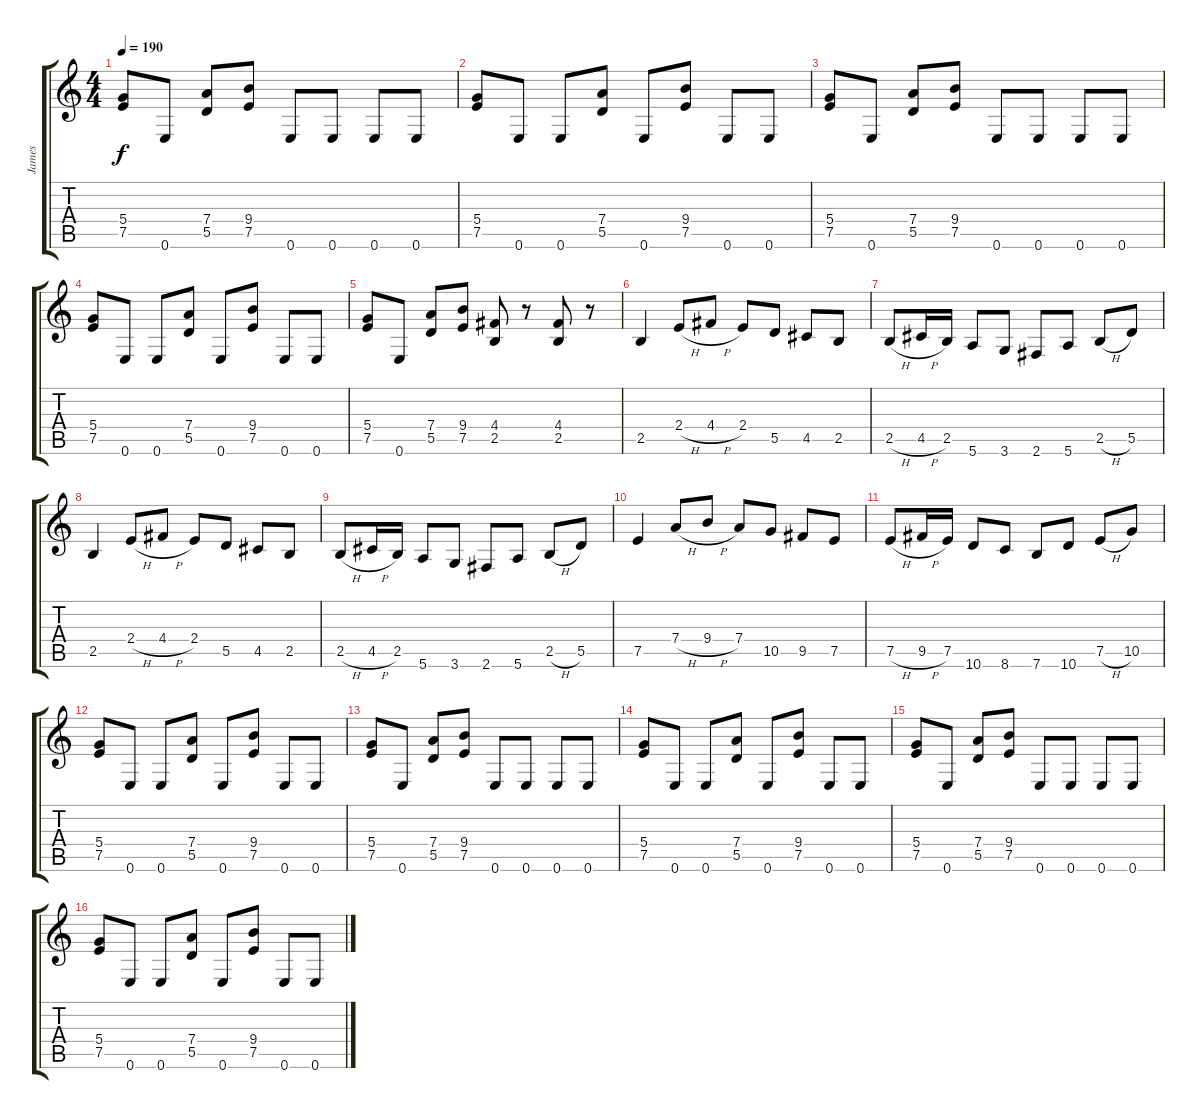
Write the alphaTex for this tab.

\track ("James" "James") {instrument distortionguitar}
\staff {score tabs}
\tuning (E4 B3 G3 D3 A2 E2) {hide}
\ts (4 4)
\tempo 190
\clef g2
\ks c
(5.4 7.5).8{dy f} 0.6.8 (7.4 5.5).8 (9.4 7.5).8 0.6.8 0.6.8 0.6.8 0.6.8 |
(5.4 7.5).8 0.6.8 0.6.8 (7.4 5.5).8 0.6.8 (9.4 7.5).8 0.6.8 0.6.8 |
(5.4 7.5).8 0.6.8 (7.4 5.5).8 (9.4 7.5).8 0.6.8 0.6.8 0.6.8 0.6.8 |
(5.4 7.5).8 0.6.8 0.6.8 (7.4 5.5).8 0.6.8 (9.4 7.5).8 0.6.8 0.6.8 |
(5.4 7.5).8 0.6.8 (7.4 5.5).8 (9.4 7.5).8 (4.4 2.5).8 r.8 (4.4 2.5).8 r.8 |
2.5.4 2.4{h}.8 4.4{h}.8 2.4.8 5.5.8 4.5.8 2.5.8 |
2.5{h}.8 4.5{h}.16 2.5.16 5.6.8 3.6.8 2.6.8 5.6.8 2.5{h}.8 5.5.8 |
2.5.4 2.4{h}.8 4.4{h}.8 2.4.8 5.5.8 4.5.8 2.5.8 |
2.5{h}.8 4.5{h}.16 2.5.16 5.6.8 3.6.8 2.6.8 5.6.8 2.5{h}.8 5.5.8 |
7.5.4 7.4{h}.8 9.4{h}.8 7.4.8 10.5.8 9.5.8 7.5.8 |
7.5{h}.8 9.5{h}.16 7.5.16 10.6.8 8.6.8 7.6.8 10.6.8 7.5{h}.8 10.5.8 |
(5.4 7.5).8 0.6.8 0.6.8 (7.4 5.5).8 0.6.8 (9.4 7.5).8 0.6.8 0.6.8 |
(5.4 7.5).8 0.6.8 (7.4 5.5).8 (9.4 7.5).8 0.6.8 0.6.8 0.6.8 0.6.8 |
(5.4 7.5).8 0.6.8 0.6.8 (7.4 5.5).8 0.6.8 (9.4 7.5).8 0.6.8 0.6.8 |
(5.4 7.5).8 0.6.8 (7.4 5.5).8 (9.4 7.5).8 0.6.8 0.6.8 0.6.8 0.6.8 |
(5.4 7.5).8 0.6.8 0.6.8 (7.4 5.5).8 0.6.8 (9.4 7.5).8 0.6.8 0.6.8
